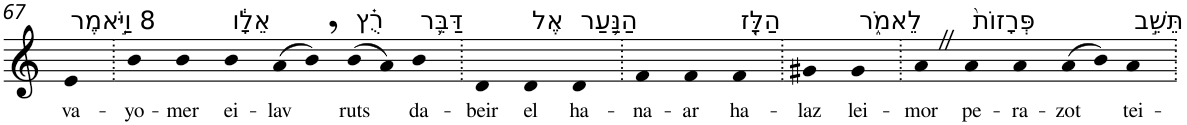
**kern	**text
*part1	*part1
*staff1	*staff1
*I"Piano	*
*I'Pno	*
!!LO:PB:g=z
*clefG2	*
*k[]	*
=67	=67
!LO:TX:a:t=8 וַיֹּ֣אמֶר	!
!	!LO:LY:b
4e	va-
=68.	=68.
!	!LO:LY:b
4b	-yo-
!	!LO:LY:b
4b	-mer
!LO:TX:a:t=אֵלָ֔ו	!
!	!LO:LY:b
4b	ei-
!	!LO:LY:b
(>8a	-lav
8b,)	.
!LO:TX:a:t=רֻ֗ץ	!
!	!LO:LY:b
(>8b	ruts
8a)	.
!LO:TX:a:t=דַּבֵּ֛ר	!
!	!LO:LY:b
4b	da-
=69.	=69.
!	!LO:LY:b
4d	-beir
!LO:TX:a:t=אֶל	!
!	!LO:LY:b
4d	el
!LO:TX:a:t=הַנַּ֥עַר	!
!	!LO:LY:b
4d	ha-
=70.	=70.
!	!LO:LY:b
4f	-na-
!	!LO:LY:b
4f	-ar
!LO:TX:a:t=הַלָּ֖ז	!
!	!LO:LY:b
4f	ha-
=71.	=71.
!	!LO:LY:b
4g#X	-laz
!LO:TX:a:t=לֵאמֹ֑ר	!
!	!LO:LY:b
4g#	lei-
=72.	=72.
!	!LO:LY:b
4aZ	-mor
!LO:TX:a:t=פְּרָזוֹת֙	!
!	!LO:LY:b
4a	pe-
!	!LO:LY:b
4a	-ra-
!	!LO:LY:b
(>8a	-zot
8b)	.
!LO:TX:a:t=תֵּשֵׁ֣ב	!
!	!LO:LY:b
4a	tei-
=.	=.
*-	*-
